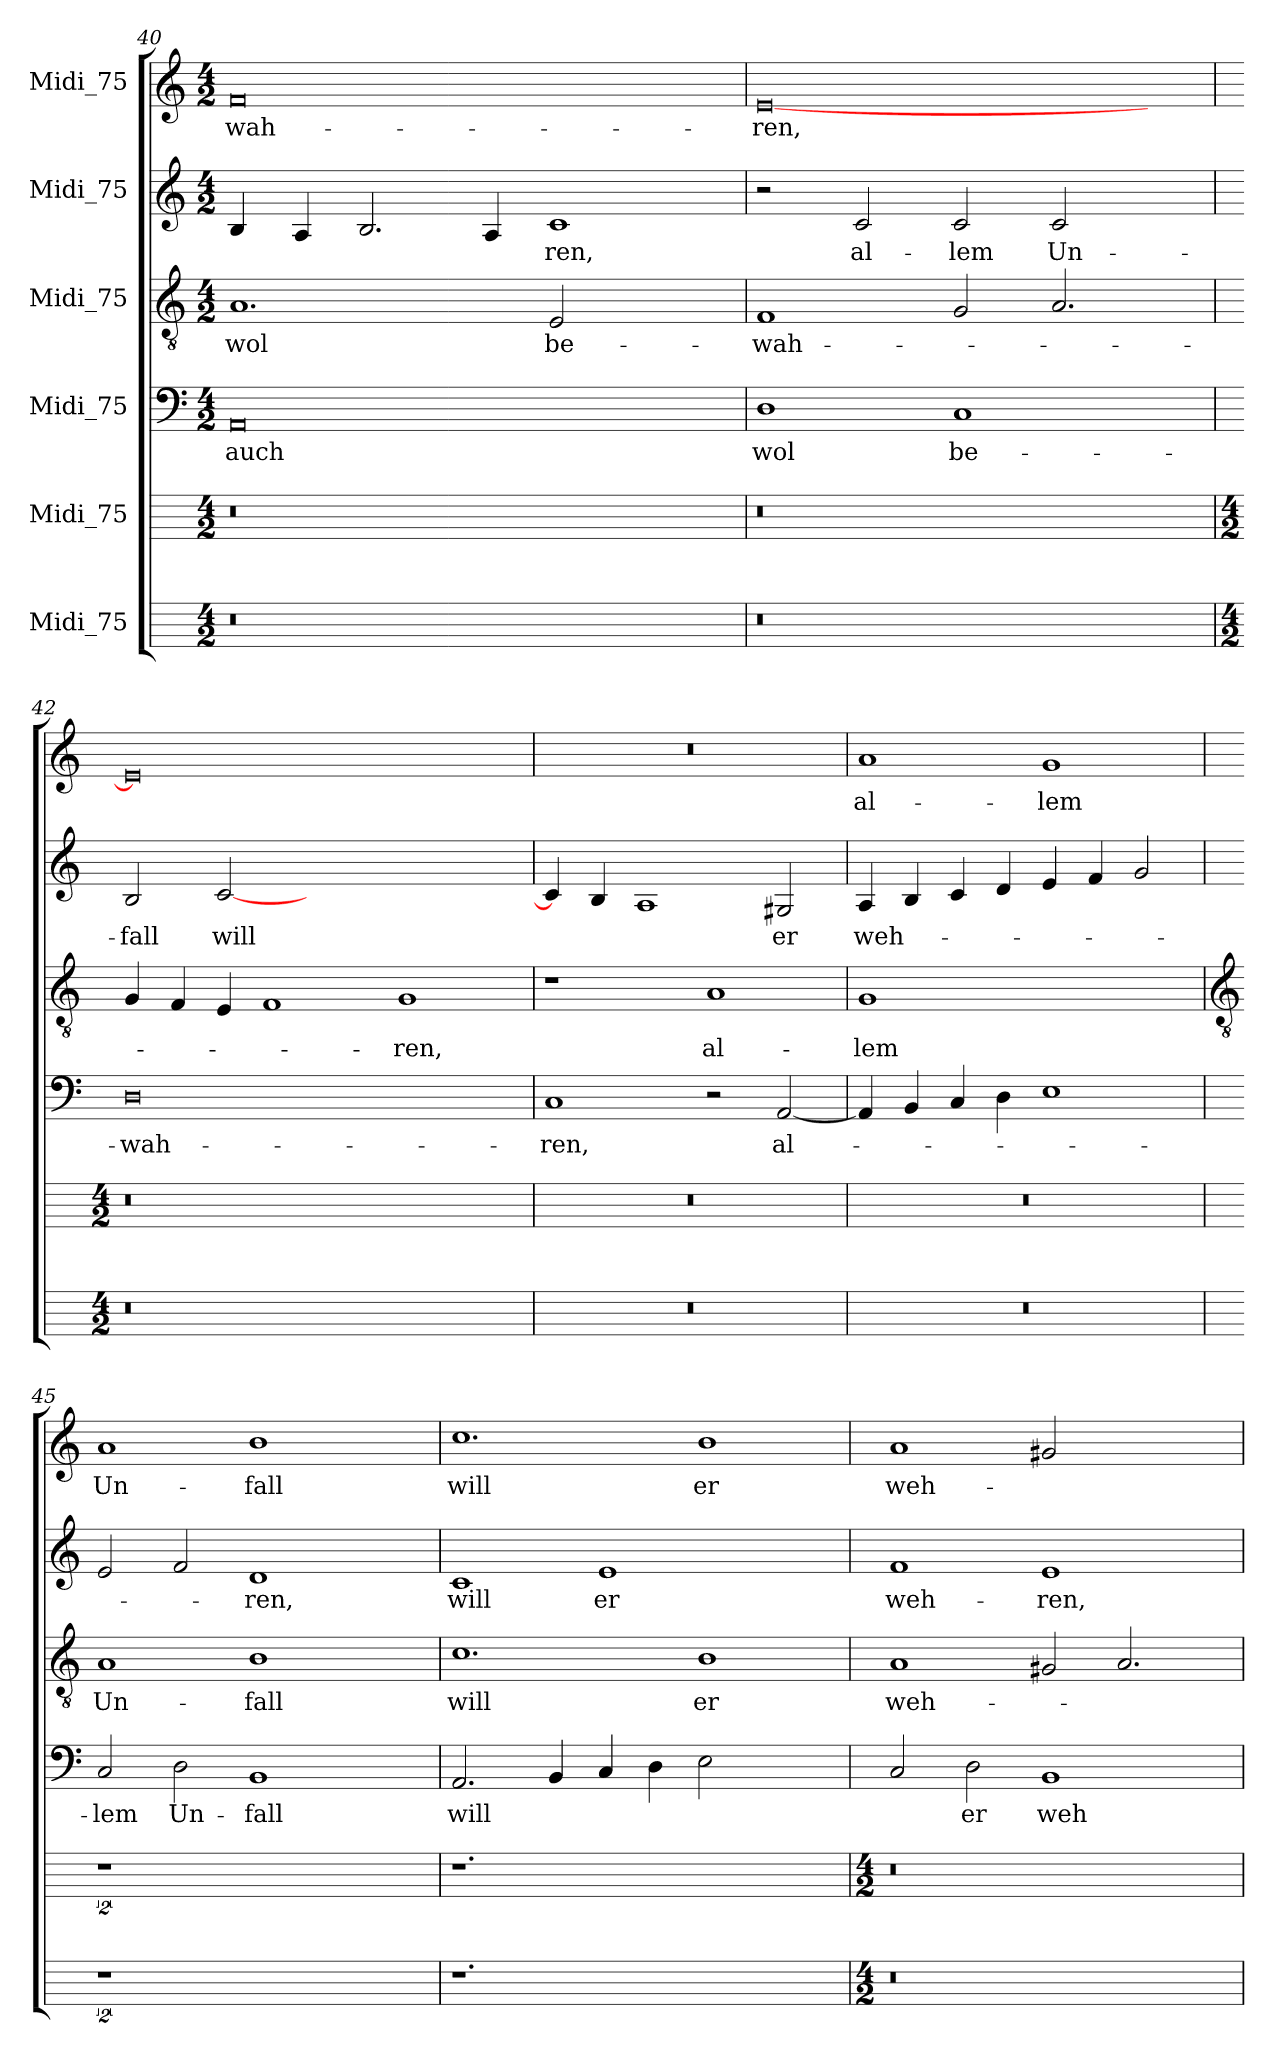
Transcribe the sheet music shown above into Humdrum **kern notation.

**kern	**kern	**kern	**text	**kern	**text	**kern	**text	**kern	**text
*part6	*part5	*part4	*part4	*part3	*part3	*part2	*part2	*part1	*part1
*staff6	*staff5	*staff4	*staff4	*staff3	*staff3	*staff2	*staff2	*staff1	*staff1
*I"Midi_75	*I"Midi_75	*I"Midi_75	*	*I"Midi_75	*	*I"Midi_75	*	*I"Midi_75	*
!!LO:LB:g=z
*	*	*clefF4	*	*clefGv2	*	*clefG2	*	*clefG2	*
*	*	*k[]	*	*k[]	*	*k[]	*	*k[]	*
*	*	*C:	*	*C:	*	*C:	*	*C:	*
*M4/2	*M4/2	*M4/2	*	*M4/2	*	*M4/2	*	*M4/2	*
=40	=40	=40	=40	=40	=40	=40	=40	=40	=40
!	!	!	!LO:LY:b	!	!LO:LY:b	!	!	!	!LO:LY:b
0r	0r	0AA	auch	1.A	wol	4B	.	0f	-wah-
.	.	.	.	.	.	4A	.	.	.
.	.	.	.	.	.	2.B	.	.	.
.	.	.	.	.	.	4A	.	.	.
!	!	!	!	!	!LO:LY:b	!	!LO:LY:b	!	!
.	.	.	.	2E	be-	1c	-ren,	.	.
2ryy	2ryy	2ryy	.	2ryy	.	.	.	2ryy	.
=41	=41	=41	=41	=41	=41	=41	=41	=41	=41
!	!	!	!LO:LY:b	!	!LO:LY:b	!	!	!	!LO:LY:b
0r	0r	1D	wol	1F	-wah-	2r	.	[0e	-ren,
!	!	!	!	!	!	!	!LO:LY:b	!	!
.	.	.	.	.	.	2c	al-	.	.
!	!	!	!LO:LY:b	!	!	!	!LO:LY:b	!	!
.	.	1C	be-	2G	.	2c	-lem	.	.
!	!	!	!	!	!	!	!LO:LY:b	!	!
.	.	.	.	2.A	.	2c	Un-	.	.
4ryy	4ryy	4ryy	.	.	.	4ryy	.	4ryy	.
!!LO:LB:g=z
=42	=42	=42	=42	=42	=42	=42	=42	=42	=42
*M4/2	*M4/2	*	*	*	*	*	*	*	*
!	!	!	!LO:LY:b	!	!	!	!LO:LY:b	!	!
0r	0r	0D	-wah-	4G	.	2B	-fall	0e]	.
.	.	.	.	4F	.	.	.	.	.
!	!	!	!	!	!	!	!LO:LY:b	!	!
.	.	.	.	4E	.	[2c	will	.	.
.	.	.	.	1F	.	.	.	.	.
.	.	.	.	.	.	1..ryy	.	.	.
!	!	!	!	!	!LO:LY:b	!	!	!	!
.	.	.	.	1G	-ren,	.	.	.	.
2.ryy	2.ryy	2.ryy	.	.	.	.	.	2.ryy	.
!!LO:LB:g=z
=43	=43	=43	=43	=43	=43	=43	=43	=43	=43
!	!	!	!LO:LY:b	!	!	!	!	!	!
0r	0r	1C	-ren,	1r	.	4c]	.	0r	.
.	.	.	.	.	.	4B	.	.	.
.	.	.	.	.	.	1A	.	.	.
!	!	!	!	!	!LO:LY:b	!	!	!	!
.	.	2r	.	1A	al-	.	.	.	.
!	!	!	!LO:LY:b	!	!	!	!LO:LY:b	!	!
.	.	[2AA	al-	.	.	2G#X	er	.	.
=44	=44	=44	=44	=44	=44	=44	=44	=44	=44
!	!	!	!	!	!LO:LY:b	!	!LO:LY:b	!	!LO:LY:b
0r	0r	4AA]	.	1G	-lem	4A	weh-	1a	al-
.	.	4BB	.	.	.	4B	.	.	.
.	.	4C	.	.	.	4c	.	.	.
.	.	4D	.	.	.	4d	.	.	.
!	!	!	!	!	!	!	!	!	!LO:LY:b
.	.	1E	.	1ryy	.	4e	.	1g	-lem
.	.	.	.	.	.	4f	.	.	.
.	.	.	.	.	.	2g	.	.	.
!!LO:LB:g=z
=45	=45	=45	=45	=45	=45	=45	=45	=45	=45
*	*	*	*	*clefGv2	*	*	*	*	*
!	!	!	!LO:LY:b	!	!LO:LY:b	!	!	!	!LO:LY:b
2%5r	2%5r	2C	-lem	1A	Un-	2e	.	1a	Un-
!	!	!	!LO:LY:b	!	!	!	!	!	!
.	.	2D	Un-	.	.	2f	.	.	.
!	!	!	!LO:LY:b	!	!LO:LY:b	!	!LO:LY:b	!	!LO:LY:b
.	.	1BB	-fall	1B	-fall	1d	-ren,	1b	-fall
.	.	2ryy	.	2ryy	.	2ryy	.	2ryy	.
=46	=46	=46	=46	=46	=46	=46	=46	=46	=46
!	!	!	!LO:LY:b	!	!LO:LY:b	!	!LO:LY:b	!	!LO:LY:b
1.r	1.r	2.AA	will	1.c	will	1c	will	1.cc	will
.	.	4BB	.	.	.	.	.	.	.
!	!	!	!	!	!	!	!LO:LY:b	!	!
.	.	4C	.	.	.	1e	er	.	.
.	.	4D	.	.	.	.	.	.	.
!	!	!	!	!	!LO:LY:b	!	!	!	!LO:LY:b
1ryy	1ryy	2E	.	1B	er	.	.	1b	er
.	.	2ryy	.	.	.	2ryy	.	.	.
!!LO:LB:g=z
=47	=47	=47	=47	=47	=47	=47	=47	=47	=47
*M4/2	*M4/2	*	*	*	*	*	*	*	*
!	!	!	!	!	!LO:LY:b	!	!LO:LY:b	!	!LO:LY:b
0r	0r	2C	.	1A	weh-	1f	weh-	1a	weh-
!	!	!	!LO:LY:b	!	!	!	!	!	!
.	.	2D	er	.	.	.	.	.	.
!	!	!	!LO:LY:b	!	!	!	!LO:LY:b	!	!
.	.	1BB	weh-	2G#X	.	1e	-ren,	2g#X	.
.	.	.	.	2.A	.	.	.	2.ryy	.
4ryy	4ryy	4ryy	.	.	.	4ryy	.	.	.
=	=	=	=	=	=	=	=	=	=
*-	*-	*-	*-	*-	*-	*-	*-	*-	*-
